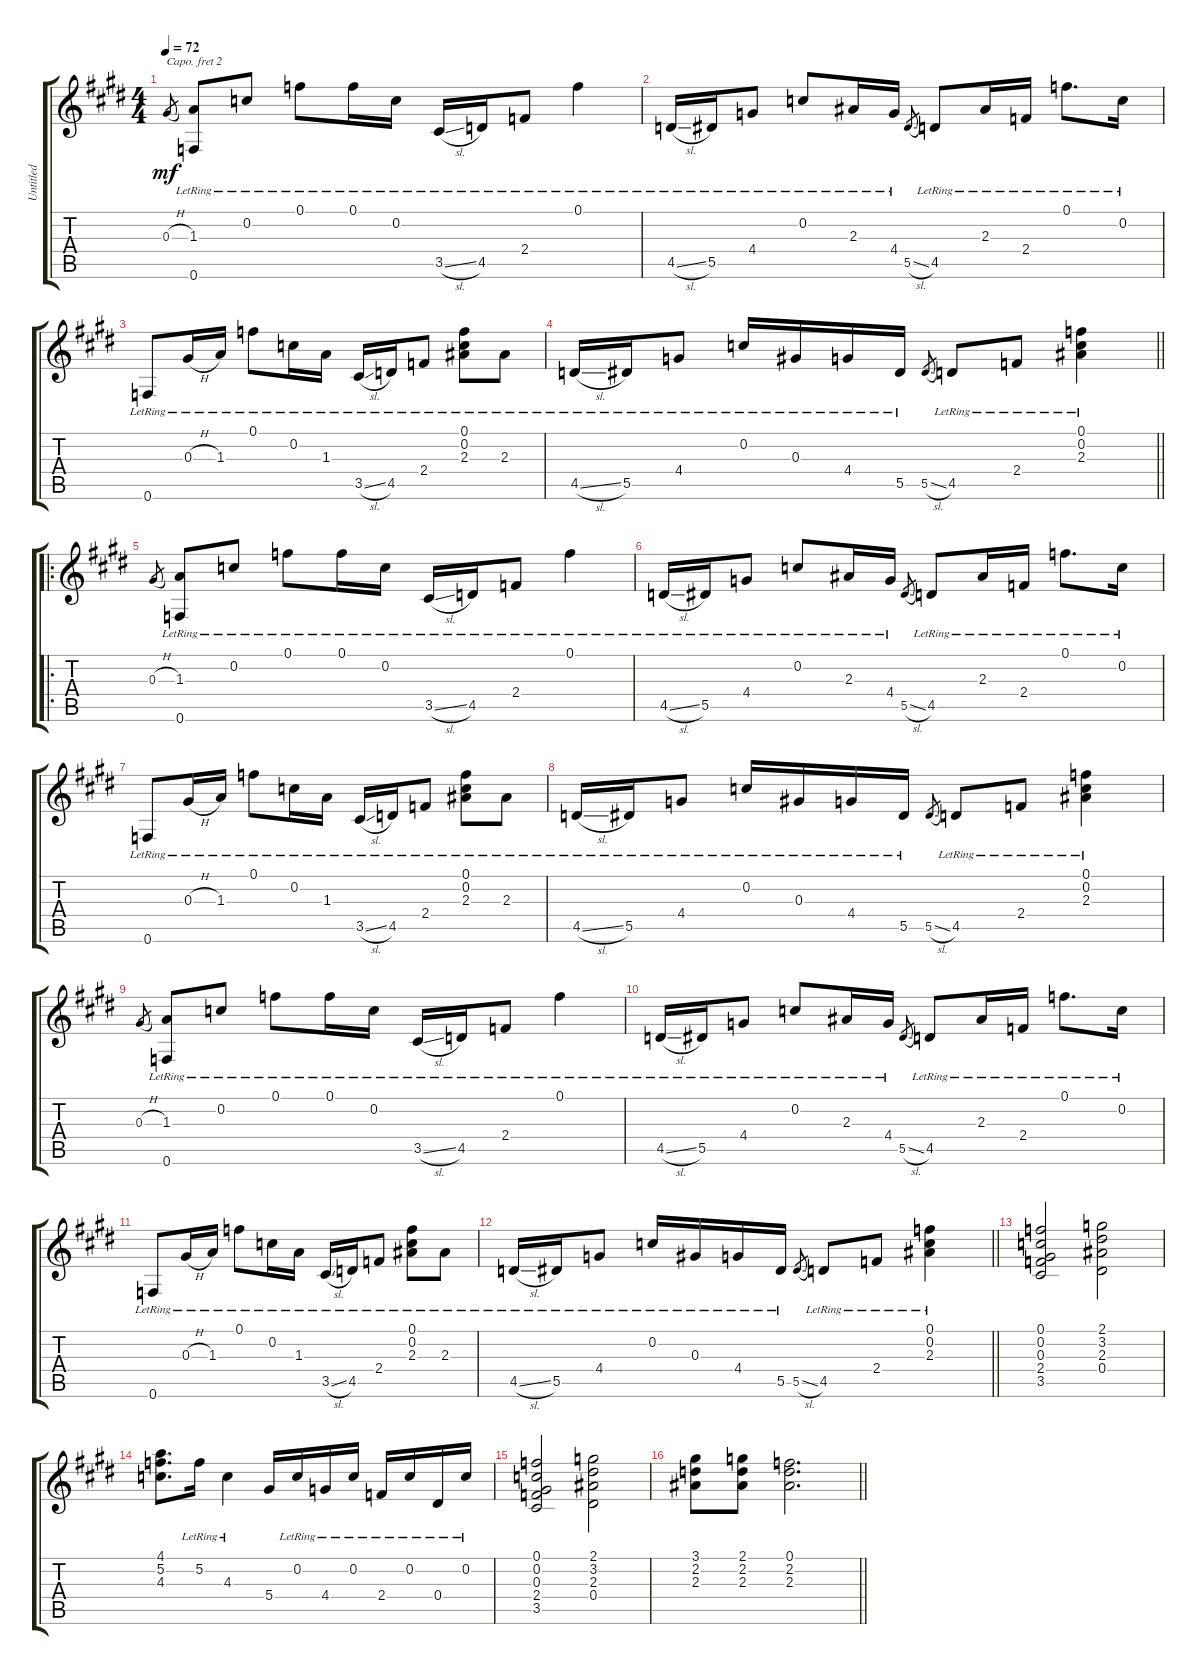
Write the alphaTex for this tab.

\track ("Untitled" "Untitled") {instrument electricguitarclean}
\staff {score tabs}
\capo 2
\tuning (Eb4 Bb3 Gb3 Db3 Ab2 Eb2) {hide}
\ts (4 4)
\tempo 72
\clef g2
\ks e
0.3{h}.8{gr dy mf instrument electricguitarclean} (1.3{lr} 0.6{lr}).8 0.2{lr}.8 0.1{lr}.8 0.1{lr}.16 0.2{lr}.16 3.5{sl lr}.16 4.5{lr}.16 2.4{lr}.8 0.1{lr}.4 |
\ks c#minor
4.5{sl lr}.16 5.5{lr}.16 4.4{lr}.8 0.2{lr}.8 2.3{lr}.16 4.4{lr}.16 5.5{sl}.8{gr} 4.5{lr}.8 2.3{lr}.16 2.4{lr}.16 0.1{lr}.8{d} 0.2{lr}.16 |
\ks e
0.6{lr}.8 0.3{h lr}.16 1.3{lr}.16 0.1{lr}.8 0.2{lr}.16 1.3{lr}.16 3.5{sl lr}.16 4.5{lr}.16 2.4{lr}.8 (0.1{lr} 0.2{lr} 2.3{lr}).8 2.3{lr}.8 |
\barLineRight lightlight
\ks c#minor
4.5{sl lr}.16 5.5{lr}.16 4.4{lr}.8 0.2{lr}.16 0.3{lr}.16 4.4{lr}.16 5.5{lr}.16 5.5{sl}.8{gr} 4.5{lr}.8 2.4{lr}.8 (0.1{lr} 0.2{lr} 2.3{lr}).4 |
\ro
\ks e
0.3{h}.8{gr} (1.3{lr} 0.6{lr}).8 0.2{lr}.8 0.1{lr}.8 0.1{lr}.16 0.2{lr}.16 3.5{sl lr}.16 4.5{lr}.16 2.4{lr}.8 0.1{lr}.4 |
\ks c#minor
4.5{sl lr}.16 5.5{lr}.16 4.4{lr}.8 0.2{lr}.8 2.3{lr}.16 4.4{lr}.16 5.5{sl}.8{gr} 4.5{lr}.8 2.3{lr}.16 2.4{lr}.16 0.1{lr}.8{d} 0.2{lr}.16 |
\ks e
0.6{lr}.8 0.3{h lr}.16 1.3{lr}.16 0.1{lr}.8 0.2{lr}.16 1.3{lr}.16 3.5{sl lr}.16 4.5{lr}.16 2.4{lr}.8 (0.1{lr} 0.2{lr} 2.3{lr}).8 2.3{lr}.8 |
\ks c#minor
4.5{sl lr}.16 5.5{lr}.16 4.4{lr}.8 0.2{lr}.16 0.3{lr}.16 4.4{lr}.16 5.5{lr}.16 5.5{sl}.8{gr} 4.5{lr}.8 2.4{lr}.8 (0.1{lr} 0.2{lr} 2.3{lr}).4 |
\ks e
0.3{h}.8{gr} (1.3{lr} 0.6{lr}).8 0.2{lr}.8 0.1{lr}.8 0.1{lr}.16 0.2{lr}.16 3.5{sl lr}.16 4.5{lr}.16 2.4{lr}.8 0.1{lr}.4 |
\ks c#minor
4.5{sl lr}.16 5.5{lr}.16 4.4{lr}.8 0.2{lr}.8 2.3{lr}.16 4.4{lr}.16 5.5{sl}.8{gr} 4.5{lr}.8 2.3{lr}.16 2.4{lr}.16 0.1{lr}.8{d} 0.2{lr}.16 |
\ks e
0.6{lr}.8 0.3{h lr}.16 1.3{lr}.16 0.1{lr}.8 0.2{lr}.16 1.3{lr}.16 3.5{sl lr}.16 4.5{lr}.16 2.4{lr}.8 (0.1{lr} 0.2{lr} 2.3{lr}).8 2.3{lr}.8 |
\barLineRight lightlight
\ks c#minor
4.5{sl lr}.16 5.5{lr}.16 4.4{lr}.8 0.2{lr}.16 0.3{lr}.16 4.4{lr}.16 5.5{lr}.16 5.5{sl}.8{gr} 4.5{lr}.8 2.4{lr}.8 (0.1{lr} 0.2{lr} 2.3{lr}).4 |
\ks e
(0.1 0.2 0.3 2.4 3.5).2 (2.1 3.2 2.3 0.4).2 |
\ks c#minor
(4.1 5.2 4.3).8{d} 5.2{lr}.16 4.3{lr}.4 5.4.16 0.2{lr}.16 4.4{lr}.16 0.2{lr}.16 2.4{lr}.16 0.2{lr}.16 0.4{lr}.16 0.2{lr}.16 |
(0.1 0.2 0.3 2.4 3.5).2 (2.1 3.2 2.3 0.4).2 |
\barLineRight lightlight
(3.1 2.2 2.3).8 (2.1 2.2 2.3).8 (0.1 2.2 2.3).2{d}
